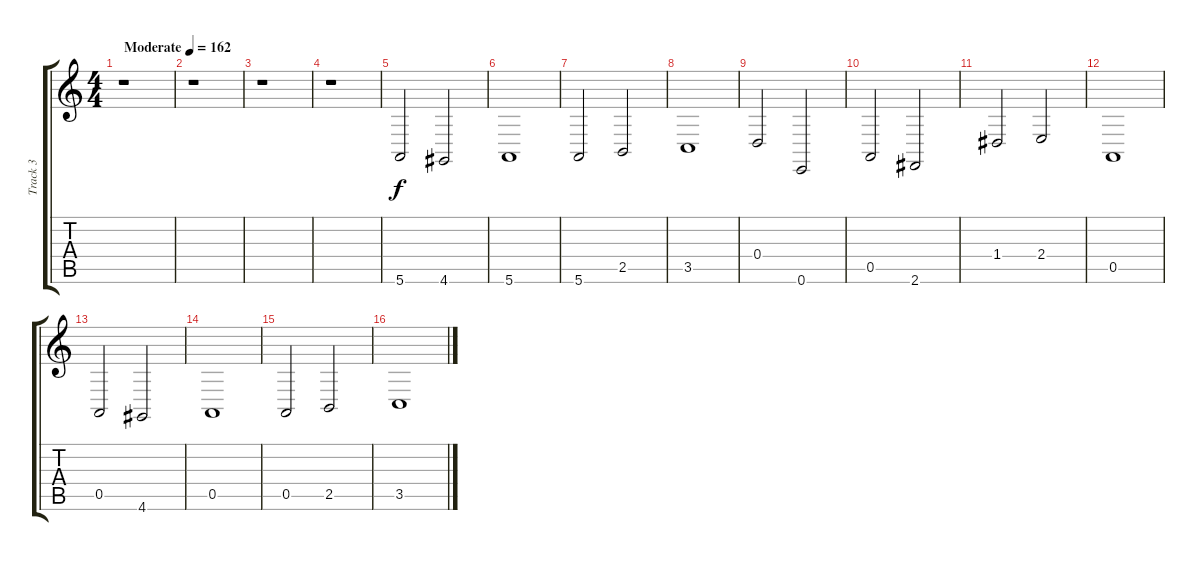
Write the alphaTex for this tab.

\track ("Track 3" "Track 3") {instrument stringensemble1}
\staff {score tabs}
\tuning (E4 B3 G3 D3 A2 E2) {hide}
\ts (4 4)
\tempo (162 "Moderate")
\clef g2
\ks c
r.1{dy f instrument stringensemble1} |
r.1 |
r.1 |
r.1 |
5.6.2 4.6.2 |
5.6.1 |
5.6.2 2.5.2 |
3.5.1 |
0.4.2 0.6.2 |
0.5.2 2.6.2 |
1.4.2 2.4.2 |
0.5.1 |
0.5.2 4.6.2 |
0.5.1 |
0.5.2 2.5.2 |
3.5.1
